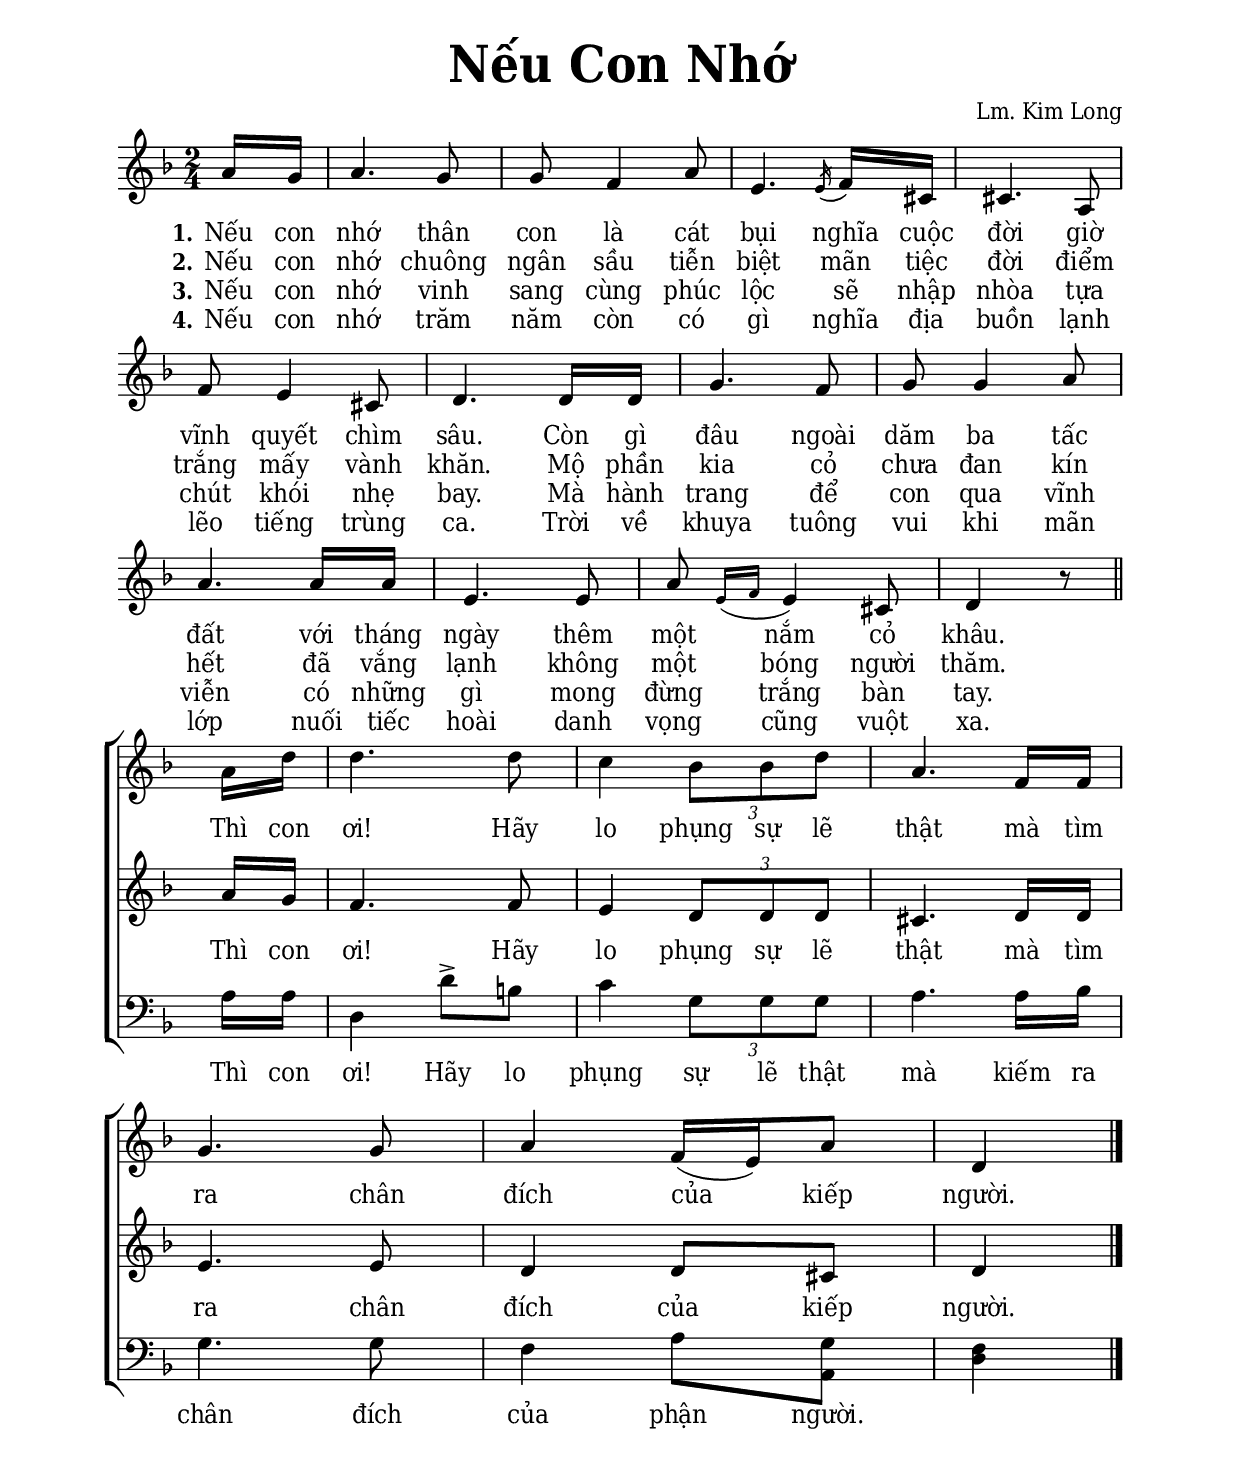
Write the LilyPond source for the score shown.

% Cài đặt chung
\version "2.22.1"
\include "english.ly"

\header {
  title = \markup { \fontsize #3 "Nếu Con Nhớ" }
  composer = "Lm. Kim Long"
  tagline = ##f
}

% Nhạc
nhacPhienKhuc = \relative c'' {
  \partial 8 a16 g |
  a4. g8 |
  g f4 a8 |
  e4. \slashedGrace { e16 ( } f16) cs |
  cs4. a8 |
  f'8 e4 cs8 |
  d4. d16 d |
  g4. f8 |
  g g4 a8 |
  a4. a16 a |
  e4. e8 |
  a \slashedGrace { e16 (f } e4) cs8 |
  d4 r8 \bar "||"
}

nhacDiepKhucSop = \relative c'' {
  \partial 8 a16 d |
  d4. d8 |
  c4 \tuplet 3/2 { bf8 bf d } |
  a4. f16 f |
  g4. g8 |
  a4 f16 (e) a8 |
  d,4 \bar "|."
}

nhacDiepKhucAlto = \relative c'' {
  a16 g |
  f4. f8 |
  e4 \tuplet 3/2 { d8 d d } |
  cs4. d16 d |
  e4. e8 |
  d4 d8 [cs] |
  d4
}

nhacDiepKhucBas = \relative c' {
  a16 a |
  d,4 d'8 ^> b! |
  c4 \tuplet 3/2 { g8 g g } |
  a4. a16 bf |
  g4. g8 |
  f4 a8 <g a,> |
  <f d>4
}

% Lời
loiPhienKhucMot = \lyricmode {
  \set stanza = "1."
  Nếu con nhớ thân con là cát bụi
  nghĩa cuộc đời giờ vĩnh quyết chìm sâu.
  Còn gì đâu ngoài dăm ba tấc đất
  với tháng ngày thêm một nắm cỏ khâu.
}

loiPhienKhucHai = \lyricmode {
  \set stanza = "2."
  Nếu con nhớ chuông ngân sầu tiễn biệt
  mãn tiệc đời điểm trắng mấy vành khăn.
  Mộ phần kia cỏ chưa đan kín hết
  đã vắng lạnh không một bóng người thăm.
}

loiPhienKhucBa = \lyricmode {
  \set stanza = "3."
  Nếu con nhớ vinh sang cùng phúc lộc
  sẽ nhập nhòa tựa chút khói nhẹ bay.
  Mà hành trang để con qua vĩnh viễn
  có những gì mong đừng trắng bàn tay.
}

loiPhienKhucBon = \lyricmode {
  \set stanza = "4."
  Nếu con nhớ trăm năm còn có gì
  nghĩa địa buồn lạnh lẽo tiếng trùng ca.
  Trời về khuya tuông vui khi mãn lớp
  nuối tiếc hoài danh vọng cũng vuột xa.
}

loiDiepKhucSop = \lyricmode {
  Thì con ơi! Hãy lo phụng sự lẽ thật
  mà tìm ra chân đích của kiếp người.
}

loiDiepKhucBas = \lyricmode {
  Thì con ơi! Hãy lo phụng sự lẽ thật
  mà kiếm ra chân đích của phận người.
}

% Dàn trang
\paper {
  #(set-paper-size "a4")
  top-margin = 20\mm
  bottom-margin = 20\mm
  left-margin = 20\mm
  right-margin = 20\mm
  indent = #0
  #(define fonts
    (make-pango-font-tree
      "Deja Vu Serif Condensed"
      "Deja Vu Serif Condensed"
      "Deja Vu Serif Condensed"
      (/ 20 20)))
  print-page-number = #f
  %page-count = #1
}

TongNhip = {
  \key f \major \time 2/4
  \set Timing.beamExceptions = #'()
  \set Timing.baseMoment = #(ly:make-moment 1/4)
}

% Đổi kích thước nốt cho bè phụ
notBePhu =
#(define-music-function (font-size music) (number? ly:music?)
   (for-some-music
     (lambda (m)
       (if (music-is-of-type? m 'rhythmic-event)
           (begin
             (set! (ly:music-property m 'tweaks)
                   (cons `(font-size . ,font-size)
                         (ly:music-property m 'tweaks)))
             #t)
           #f))
     music)
   music)

\score {
  \new ChoirStaff <<
    \new Staff
      <<
      \new Voice = beSop {
        \TongNhip \nhacPhienKhuc
      }
    >>
    \new Lyrics \lyricsto beSop \loiPhienKhucMot
    \new Lyrics \lyricsto beSop \loiPhienKhucHai
    \new Lyrics \lyricsto beSop \loiPhienKhucBa
    \new Lyrics \lyricsto beSop \loiPhienKhucBon
  >>
  \layout {
    \override Lyrics.LyricSpace.minimum-distance = #2.0
    \override Score.BarNumber.break-visibility = ##(#f #f #f)
    \override Score.SpacingSpanner.uniform-stretching = ##t
  } 
}

\score {
  \new ChoirStaff <<
    \new Staff <<
      \new Voice = "beSop" {
        \clef treble \TongNhip \nhacDiepKhucSop
      }
      \new Lyrics \lyricsto beSop \loiDiepKhucSop
    >>
    \new Staff <<
      \new Voice = "beAlto" {
        \clef treble \TongNhip \nhacDiepKhucAlto
      }
      \new Lyrics \lyricsto beAlto \loiDiepKhucSop
    >>
    \new Staff <<
        \clef "bass"
        \new Voice = beBas {
          \TongNhip \nhacDiepKhucBas
        }
      \new Lyrics \lyricsto beBas \loiDiepKhucBas
    >>
  >>
  \layout {
    \override Staff.TimeSignature.transparent = ##t
    \override Lyrics.LyricSpace.minimum-distance = #2.0
    \override Score.BarNumber.break-visibility = ##(#f #f #f)
    \override Score.SpacingSpanner.uniform-stretching = ##t
  }
}
